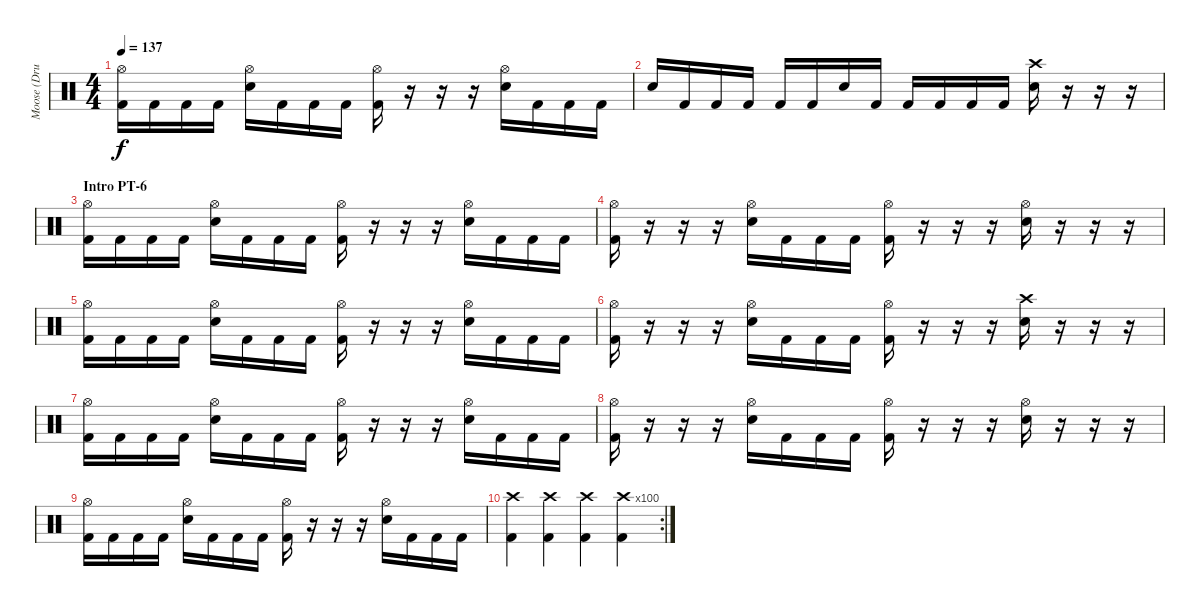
\track ("Moose (Drums)" "Moose (Dru") {instrument percussion}
\staff {score}
\articulation defaults
\ts (4 4)
\tempo 137
\clef neutral
\ks c
("Hi-Hat (open)" "Kick (hit) 2").16{dy f} "Kick (hit) 2".16 "Kick (hit) 2".16 "Kick (hit) 2".16 ("Hi-Hat (open)" "Electric Snare (hit)").16 "Kick (hit) 2".16 "Kick (hit) 2".16 "Kick (hit) 2".16 ("Hi-Hat (open)" "Kick (hit) 2").16 r.16 r.16 r.16 ("Hi-Hat (open)" "Electric Snare (hit)").16 "Kick (hit) 2".16 "Kick (hit) 2".16 "Kick (hit) 2".16 |
"Electric Snare (hit)".16 "Kick (hit) 2".16 "Kick (hit) 2".16 "Kick (hit) 2".16 "Kick (hit) 2".16 "Kick (hit) 2".16 "Electric Snare (hit)".16 "Kick (hit) 2".16 "Kick (hit) 2".16 "Kick (hit) 2".16 "Kick (hit) 2".16 "Kick (hit) 2".16 ("Crash high (hit)" "Electric Snare (hit)").16 r.16 r.16 r.16 |
\section ("" "Intro PT-6")
("Hi-Hat (open)" "Kick (hit) 2").16 "Kick (hit) 2".16 "Kick (hit) 2".16 "Kick (hit) 2".16 ("Hi-Hat (open)" "Electric Snare (hit)").16 "Kick (hit) 2".16 "Kick (hit) 2".16 "Kick (hit) 2".16 ("Hi-Hat (open)" "Kick (hit) 2").16 r.16 r.16 r.16 ("Hi-Hat (open)" "Electric Snare (hit)").16 "Kick (hit) 2".16 "Kick (hit) 2".16 "Kick (hit) 2".16 |
("Hi-Hat (open)" "Kick (hit) 2").16 r.16 r.16 r.16 ("Hi-Hat (open)" "Electric Snare (hit)").16 "Kick (hit) 2".16 "Kick (hit) 2".16 "Kick (hit) 2".16 ("Hi-Hat (open)" "Kick (hit) 2").16 r.16 r.16 r.16 ("Hi-Hat (open)" "Electric Snare (hit)").16 r.16 r.16 r.16 |
("Hi-Hat (open)" "Kick (hit) 2").16 "Kick (hit) 2".16 "Kick (hit) 2".16 "Kick (hit) 2".16 ("Hi-Hat (open)" "Electric Snare (hit)").16 "Kick (hit) 2".16 "Kick (hit) 2".16 "Kick (hit) 2".16 ("Hi-Hat (open)" "Kick (hit) 2").16 r.16 r.16 r.16 ("Hi-Hat (open)" "Electric Snare (hit)").16 "Kick (hit) 2".16 "Kick (hit) 2".16 "Kick (hit) 2".16 |
("Hi-Hat (open)" "Kick (hit) 2").16 r.16 r.16 r.16 ("Hi-Hat (open)" "Electric Snare (hit)").16 "Kick (hit) 2".16 "Kick (hit) 2".16 "Kick (hit) 2".16 ("Hi-Hat (open)" "Kick (hit) 2").16 r.16 r.16 r.16 ("Crash high (hit)" "Electric Snare (hit)").16 r.16 r.16 r.16 |
("Hi-Hat (open)" "Kick (hit) 2").16 "Kick (hit) 2".16 "Kick (hit) 2".16 "Kick (hit) 2".16 ("Hi-Hat (open)" "Electric Snare (hit)").16 "Kick (hit) 2".16 "Kick (hit) 2".16 "Kick (hit) 2".16 ("Hi-Hat (open)" "Kick (hit) 2").16 r.16 r.16 r.16 ("Hi-Hat (open)" "Electric Snare (hit)").16 "Kick (hit) 2".16 "Kick (hit) 2".16 "Kick (hit) 2".16 |
("Hi-Hat (open)" "Kick (hit) 2").16 r.16 r.16 r.16 ("Hi-Hat (open)" "Electric Snare (hit)").16 "Kick (hit) 2".16 "Kick (hit) 2".16 "Kick (hit) 2".16 ("Hi-Hat (open)" "Kick (hit) 2").16 r.16 r.16 r.16 ("Hi-Hat (open)" "Electric Snare (hit)").16 r.16 r.16 r.16 |
("Hi-Hat (open)" "Kick (hit) 2").16 "Kick (hit) 2".16 "Kick (hit) 2".16 "Kick (hit) 2".16 ("Hi-Hat (open)" "Electric Snare (hit)").16 "Kick (hit) 2".16 "Kick (hit) 2".16 "Kick (hit) 2".16 ("Hi-Hat (open)" "Kick (hit) 2").16 r.16 r.16 r.16 ("Hi-Hat (open)" "Electric Snare (hit)").16 "Kick (hit) 2".16 "Kick (hit) 2".16 "Kick (hit) 2".16 |
\rc 100
("Crash high (hit)" "Kick (hit) 2").4 ("Crash high (hit)" "Kick (hit) 2").4 ("Crash high (hit)" "Kick (hit) 2").4 ("Crash high (hit)" "Kick (hit) 2").4
